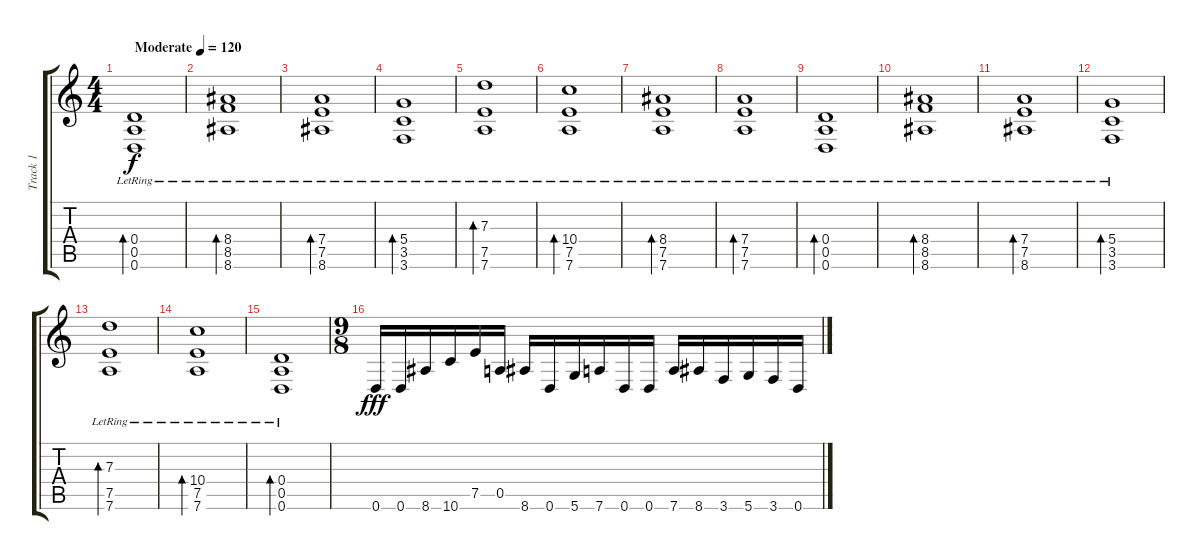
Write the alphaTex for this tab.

\track ("Track 1" "Track 1") {instrument acousticguitarsteel}
\staff {score tabs}
\tuning (E4 B3 G3 D3 A2 D2) {hide}
\ts (4 4)
\tempo (120 "Moderate")
\clef g2
\ks c
(0.4{lr} 0.5 0.6).1{bd 480 dy f instrument acousticguitarsteel} |
(8.4{lr} 8.5{lr} 8.6{lr}).1{bd 480} |
(7.4{lr} 7.5{lr} 8.6{lr}).1{bd 480} |
(5.4{lr} 3.5{lr} 3.6{lr}).1{bd 480} |
(7.3{lr} 7.5{lr} 7.6{lr}).1{bd 480} |
(10.4{lr} 7.5{lr} 7.6{lr}).1{bd 480} |
(8.4{lr} 7.5{lr} 7.6{lr}).1{bd 480} |
(7.4{lr} 7.5{lr} 7.6{lr}).1{bd 480} |
(0.4{lr} 0.5 0.6).1{bd 480} |
(8.4{lr} 8.5{lr} 8.6{lr}).1{bd 480} |
(7.4{lr} 7.5{lr} 8.6{lr}).1{bd 480} |
(5.4{lr} 3.5{lr} 3.6{lr}).1{bd 480} |
(7.3{lr} 7.5{lr} 7.6{lr}).1{bd 480} |
(10.4{lr} 7.5{lr} 7.6{lr}).1{bd 480} |
(0.4{lr} 0.5{lr} 0.6{lr}).1{bd 480} |
\ts (9 8)
0.6.16{dy fff instrument distortionguitar} 0.6.16 8.6.16 10.6.16 7.5.16 0.5.16 8.6.16 0.6.16 5.6.16 7.6.16 0.6.16 0.6.16 7.6.16 8.6.16 3.6.16 5.6.16 3.6.16 0.6.16
